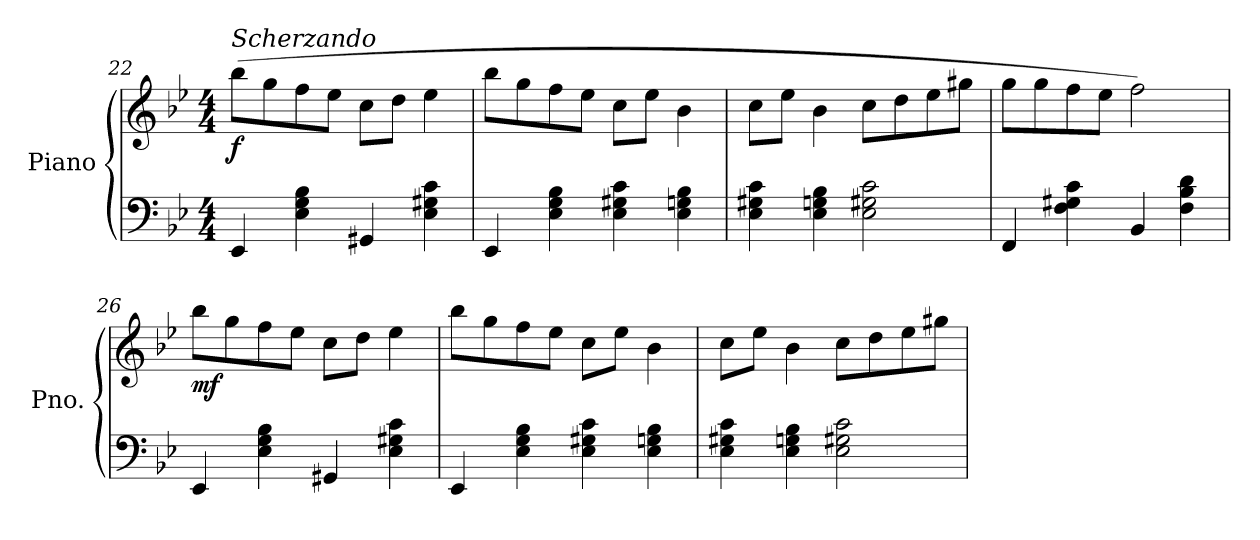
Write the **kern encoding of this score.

**kern	**kern	**dynam
*part1	*part1	*part1
*staff2	*staff1	*staff1/2
*I"Piano	*	*
*I'Pno.	*	*
*clefF4	*clefG2	*
*k[b-e-]	*k[b-e-]	*
*M4/4	*M4/4	*
=22	=22	=22
!	!LO:TX:a:i:t=Scherzando	!
!	!	!LO:DY:b
4EE-/	(8bb-\L	f
.	8gg\	.
4E-\ 4G\ 4B-\	8ff\	.
.	8ee-\J	.
4GG#X/	8cc\L	.
.	8dd\J	.
4E-\ 4G#X\ 4c\	4ee-\	.
=23	=23	=23
4EE-/	8bb-\L	.
.	8gg\	.
4E-\ 4G\ 4B-\	8ff\	.
.	8ee-\J	.
4E-\ 4G#X\ 4c\	8cc\L	.
.	8ee-\J	.
4E-\ 4Gn\ 4B-\	4b-\	.
=24	=24	=24
4E-\ 4G#X\ 4c\	8cc\L	.
.	8ee-\J	.
4E-\ 4Gn\ 4B-\	4b-\	.
2E-\ 2G#X\ 2c\	8cc\L	.
.	8dd\	.
.	8ee-\	.
.	8gg#X\J	.
=25	=25	=25
4FF/	8gg\L	.
.	8gg\	.
4F\ 4G#X\ 4c\	8ff\	.
.	8ee-\J	.
4BB-/	2ff\)	.
4F\ 4B-\ 4d\	.	.
!!LO:PB:g=z
=26	=26	=26
!	!	!LO:DY:b
4EE-/	8bb-\L	mf
.	8gg\	.
4E-\ 4G\ 4B-\	8ff\	.
.	8ee-\J	.
4GG#X/	8cc\L	.
.	8dd\J	.
4E-\ 4G#X\ 4c\	4ee-\	.
=27	=27	=27
4EE-/	8bb-\L	.
.	8gg\	.
4E-\ 4G\ 4B-\	8ff\	.
.	8ee-\J	.
4E-\ 4G#X\ 4c\	8cc\L	.
.	8ee-\J	.
4E-\ 4Gn\ 4B-\	4b-\	.
=28	=28	=28
4E-\ 4G#X\ 4c\	8cc\L	.
.	8ee-\J	.
4E-\ 4Gn\ 4B-\	4b-\	.
2E-\ 2G#X\ 2c\	8cc\L	.
.	8dd\	.
.	8ee-\	.
.	8gg#X\J	.
=	=	=
*-	*-	*-
